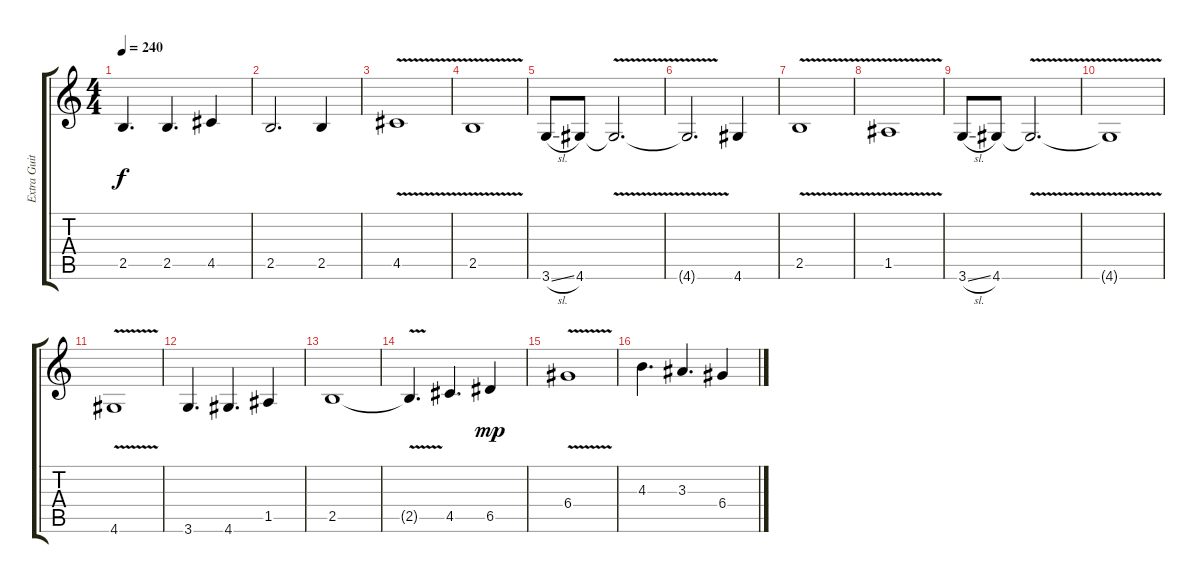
\track ("Extra Guitar" "Extra Guit") {instrument distortionguitar}
\staff {score tabs}
\tuning (E4 B3 G3 D3 A2 E2) {hide}
\ts (4 4)
\tempo 240
\clef g2
\ks c
2.5.4{d dy f} 2.5.4{d} 4.5.4 |
2.5.2{d} 2.5.4 |
4.5{v}.1 |
2.5{v}.1 |
3.6{sl}.8 4.6.8 4.6{v t}.2{d} |
4.6{v t}.2{d} 4.6.4 |
2.5{v}.1 |
1.5{v}.1 |
3.6{sl}.8 4.6.8 4.6{v t}.2{d} |
4.6{v t}.1 |
4.6{v}.1 |
3.6.4{d} 4.6.4{d} 1.5.4 |
2.5.1 |
2.5{v t}.4{d} 4.5.4{d} 6.5.4{dy mp} |
6.4{v}.1 |
4.3.4{d} 3.3.4{d} 6.4.4
